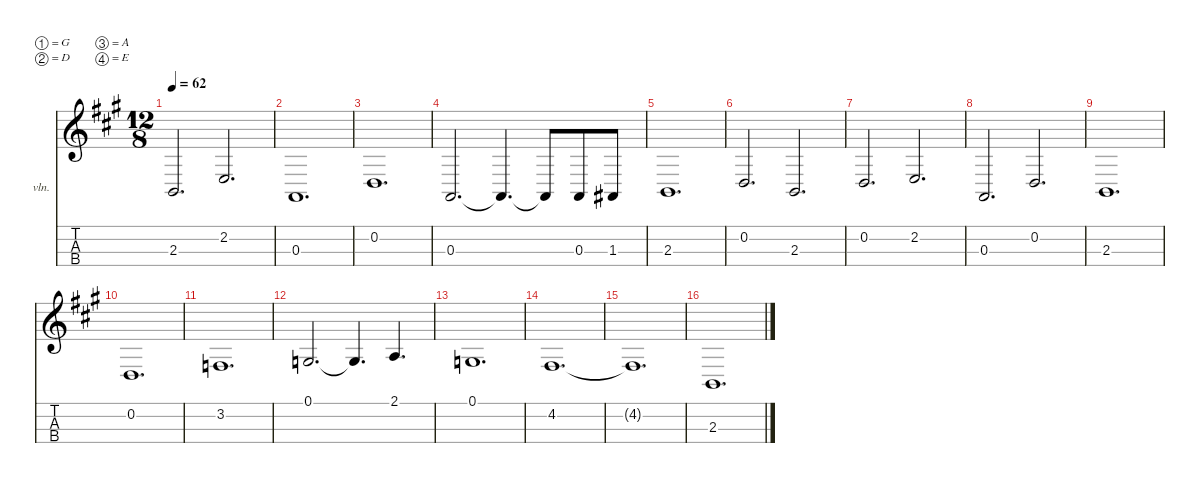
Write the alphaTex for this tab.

\defaultSystemsLayout 4
\hideDynamics
\bracketExtendMode nobrackets
\firstSystemTrackNameOrientation horizontal
\otherSystemsTrackNameOrientation horizontal
\track ("Strings" "vln.") {instrument stringensemble1}
\staff {score tabs}
\tuning (G3 D3 A2 E2)
\ts (12 8)
\tempo 62
\clef g2
\ks a
2.3{acc forcenatural}.2{d dy f} 2.2{acc forcenatural}.2{d} |
0.3{acc forcenatural}.1{d} |
0.2{acc forcenatural}.1{d} |
0.3{acc forcenatural}.2{d} 0.3{t acc forcenatural}.4{d} 0.3{t acc forcenatural}.8 0.3{acc forcenatural}.8 1.3{acc #}.8 |
2.3{acc forcenatural}.1{d} |
0.2{acc forcenatural}.2{d} 2.3{acc forcenatural}.2{d} |
0.2{acc forcenatural}.2{d} 2.2{acc forcenatural}.2{d} |
0.3{acc forcenatural}.2{d} 0.2{acc forcenatural}.2{d} |
2.3{acc forcenatural}.1{d} |
0.2{acc forcenatural}.1{d} |
3.2{acc forcenatural}.1{d} |
0.1{acc forcenatural}.2{d} 0.1{t acc forcenatural}.4{d} 2.1{acc forcenatural}.4{d} |
0.1{acc forcenatural}.1{d} |
4.2{acc #}.1{d} |
4.2{t acc #}.1{d} |
2.3{acc forcenatural}.1{d}
